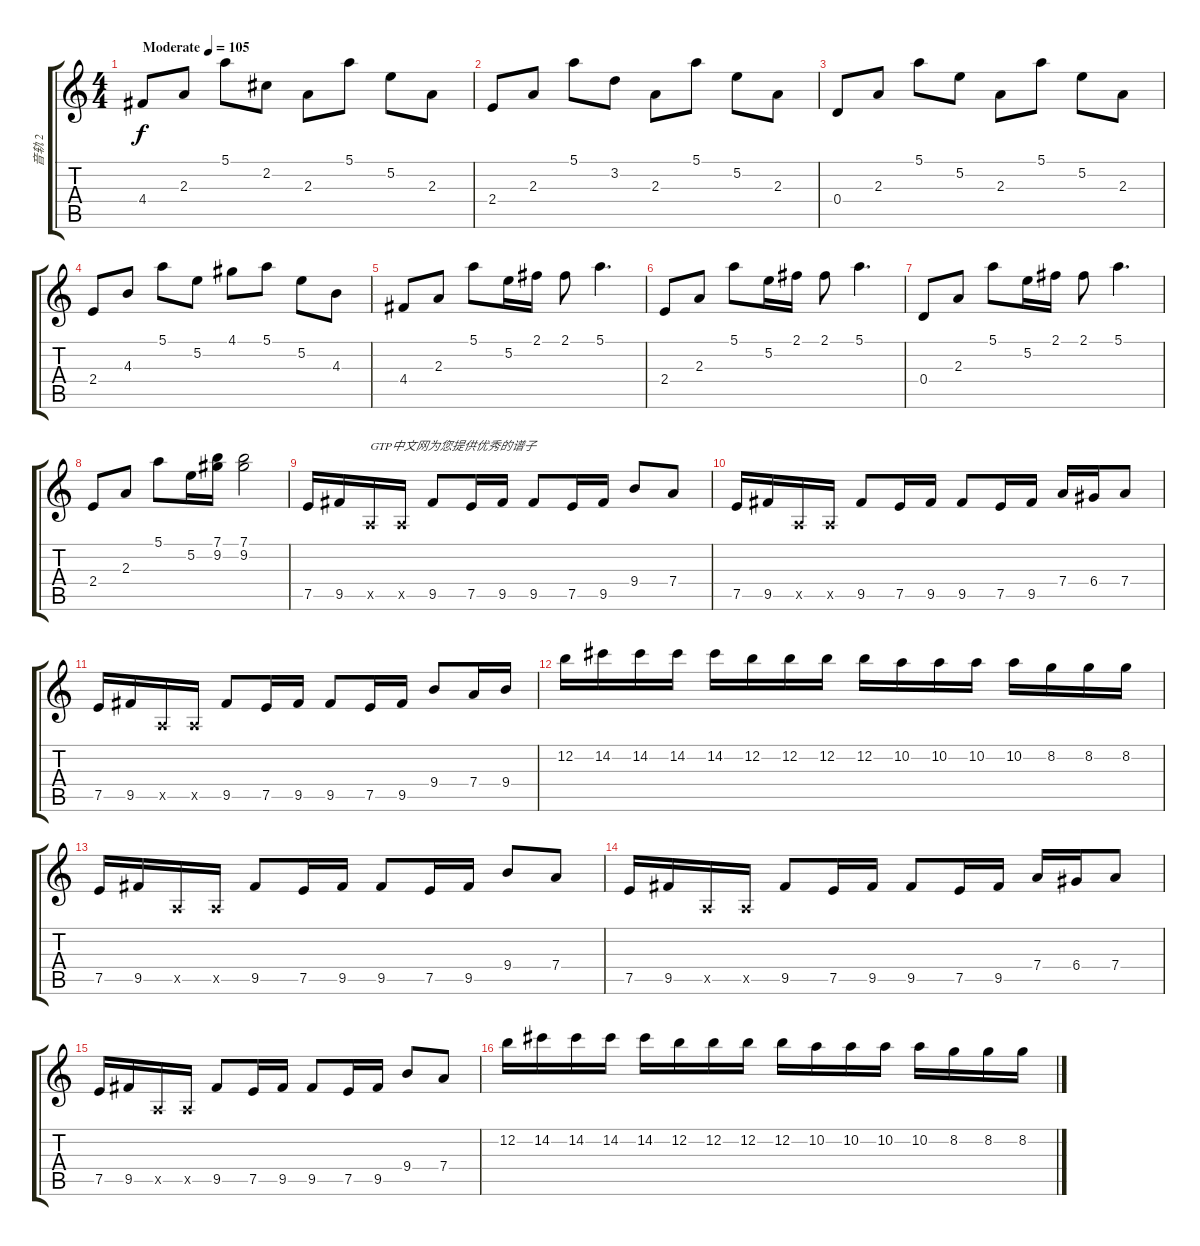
\track ("音轨 2" "音轨 2") {instrument overdrivenguitar}
\staff {score tabs}
\tuning (E4 B3 G3 D3 A2 E2) {hide}
\ts (4 4)
\tempo (105 "Moderate")
\clef g2
\ks c
4.4.8{dy f instrument overdrivenguitar} 2.3.8 5.1.8 2.2.8 2.3.8 5.1.8 5.2.8 2.3.8 |
2.4.8 2.3.8 5.1.8 3.2.8 2.3.8 5.1.8 5.2.8 2.3.8 |
0.4.8 2.3.8 5.1.8 5.2.8 2.3.8 5.1.8 5.2.8 2.3.8 |
2.4.8 4.3.8 5.1.8 5.2.8 4.1.8 5.1.8 5.2.8 4.3.8 |
4.4.8 2.3.8 5.1.8 5.2.16 2.1.16 2.1.8 5.1.4{d} |
2.4.8 2.3.8 5.1.8 5.2.16 2.1.16 2.1.8 5.1.4{d} |
0.4.8 2.3.8 5.1.8 5.2.16 2.1.16 2.1.8 5.1.4{d} |
2.4.8 2.3.8 5.1.8 5.2.16 (7.1 9.2).16 (7.1 9.2).2 |
7.5.16 9.5.16 0.5{x}.16{txt "GTP中文网为您提供优秀的谱子"} 0.5{x}.16 9.5.8 7.5.16 9.5.16 9.5.8 7.5.16 9.5.16 9.4.8 7.4.8 |
7.5.16 9.5.16 0.5{x}.16 0.5{x}.16 9.5.8 7.5.16 9.5.16 9.5.8 7.5.16 9.5.16 7.4.16 6.4.16 7.4.8 |
7.5.16 9.5.16 0.5{x}.16 0.5{x}.16 9.5.8 7.5.16 9.5.16 9.5.8 7.5.16 9.5.16 9.4.8 7.4.16 9.4.16 |
12.2.16 14.2.16 14.2.16 14.2.16 14.2.16 12.2.16 12.2.16 12.2.16 12.2.16 10.2.16 10.2.16 10.2.16 10.2.16 8.2.16 8.2.16 8.2.16 |
7.5.16 9.5.16 0.5{x}.16 0.5{x}.16 9.5.8 7.5.16 9.5.16 9.5.8 7.5.16 9.5.16 9.4.8 7.4.8 |
7.5.16 9.5.16 0.5{x}.16 0.5{x}.16 9.5.8 7.5.16 9.5.16 9.5.8 7.5.16 9.5.16 7.4.16 6.4.16 7.4.8 |
7.5.16 9.5.16 0.5{x}.16 0.5{x}.16 9.5.8 7.5.16 9.5.16 9.5.8 7.5.16 9.5.16 9.4.8 7.4.8 |
12.2.16 14.2.16 14.2.16 14.2.16 14.2.16 12.2.16 12.2.16 12.2.16 12.2.16 10.2.16 10.2.16 10.2.16 10.2.16 8.2.16 8.2.16 8.2.16
